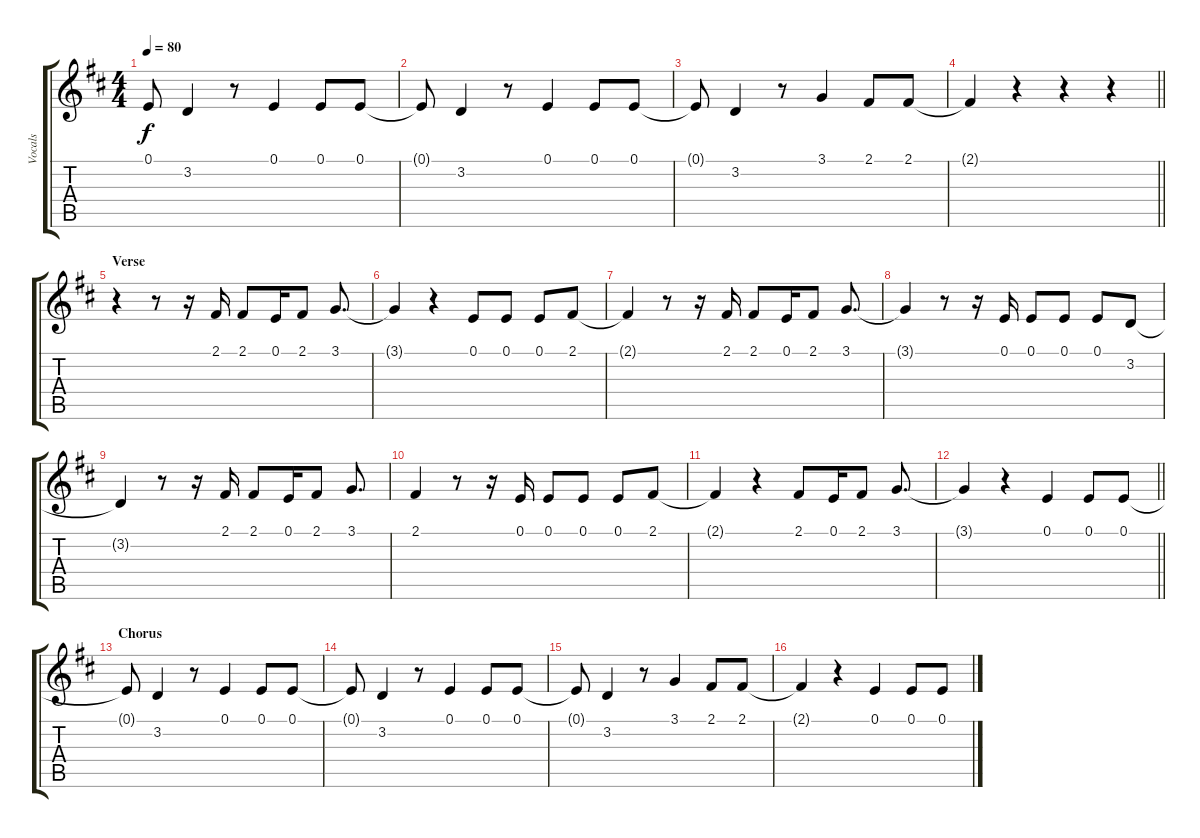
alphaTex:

\track ("Vocals" "Vocals") {instrument clarinet}
\staff {score tabs}
\tuning (E4 B3 G3 D3 A2 E2) {hide}
\ts (4 4)
\tempo 80
\clef g2
\ks d
0.1{t}.8{dy f} 3.2.4 r.8 0.1.4 0.1.8 0.1.8 |
0.1{t}.8 3.2.4 r.8 0.1.4 0.1.8 0.1.8 |
0.1{t}.8 3.2.4 r.8 3.1.4 2.1.8 2.1.8 |
\barLineRight lightlight
2.1{t}.4 r.4 r.4 r.4 |
\section ("" "Verse")
r.4 r.8 r.16 2.1.16 2.1.8 0.1.16 2.1.8 3.1.8{d} |
3.1{t}.4 r.4 0.1.8 0.1.8 0.1.8 2.1.8 |
2.1{t}.4 r.8 r.16 2.1.16 2.1.8 0.1.16 2.1.8 3.1.8{d} |
3.1{t}.4 r.8 r.16 0.1.16 0.1.8 0.1.8 0.1.8 3.2.8 |
3.2{t}.4 r.8 r.16 2.1.16 2.1.8 0.1.16 2.1.8 3.1.8{d} |
2.1.4 r.8 r.16 0.1.16 0.1.8 0.1.8 0.1.8 2.1.8 |
2.1{t}.4 r.4 2.1.8 0.1.16 2.1.8 3.1.8{d} |
\barLineRight lightlight
3.1{t}.4 r.4 0.1.4 0.1.8 0.1.8 |
\section ("" "Chorus")
0.1{t}.8 3.2.4 r.8 0.1.4 0.1.8 0.1.8 |
0.1{t}.8 3.2.4 r.8 0.1.4 0.1.8 0.1.8 |
0.1{t}.8 3.2.4 r.8 3.1.4 2.1.8 2.1.8 |
2.1{t}.4 r.4 0.1.4 0.1.8 0.1.8
